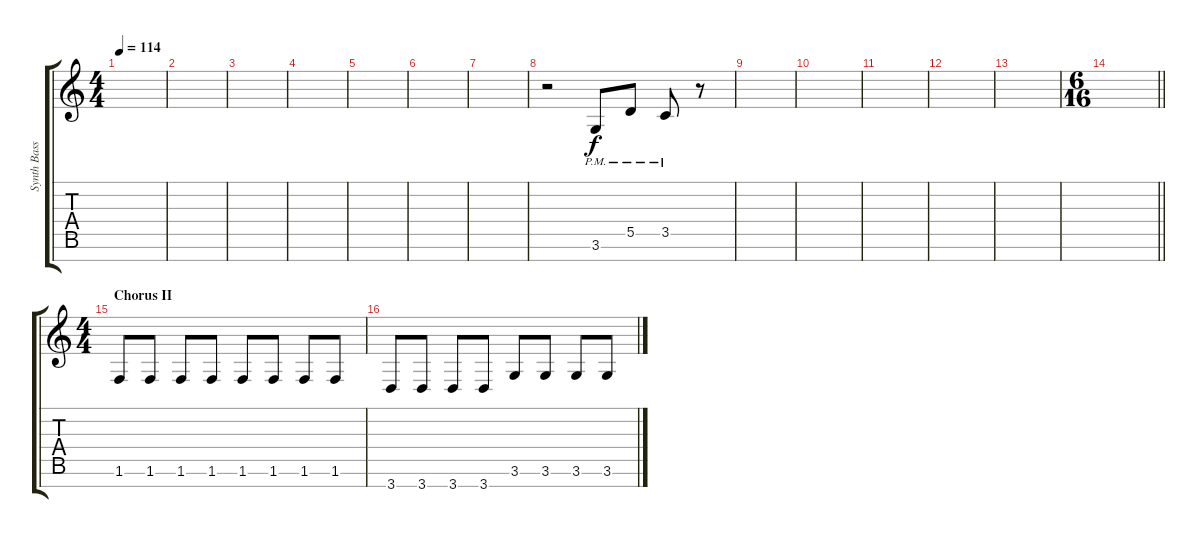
\track ("Synth Bass I" "Synth Bass") {instrument synthbass2}
\staff {score tabs}
\tuning (E4 B3 G3 D3 A2 E2 B1) {hide}
\ts (4 4)
\tempo 114
\clef g2
\ks c
|
|
|
|
|
|
|
r.2 3.6{pm}.8 5.5{pm}.8 3.5{pm}.8 r.8 |
|
|
|
|
|
\ts (6 16)
\barLineRight lightlight
|
\ts (4 4)
\section ("" "Chorus II")
1.6.8 1.6.8 1.6.8 1.6.8 1.6.8 1.6.8 1.6.8 1.6.8 |
3.7.8 3.7.8 3.7.8 3.7.8 3.6.8 3.6.8 3.6.8 3.6.8
